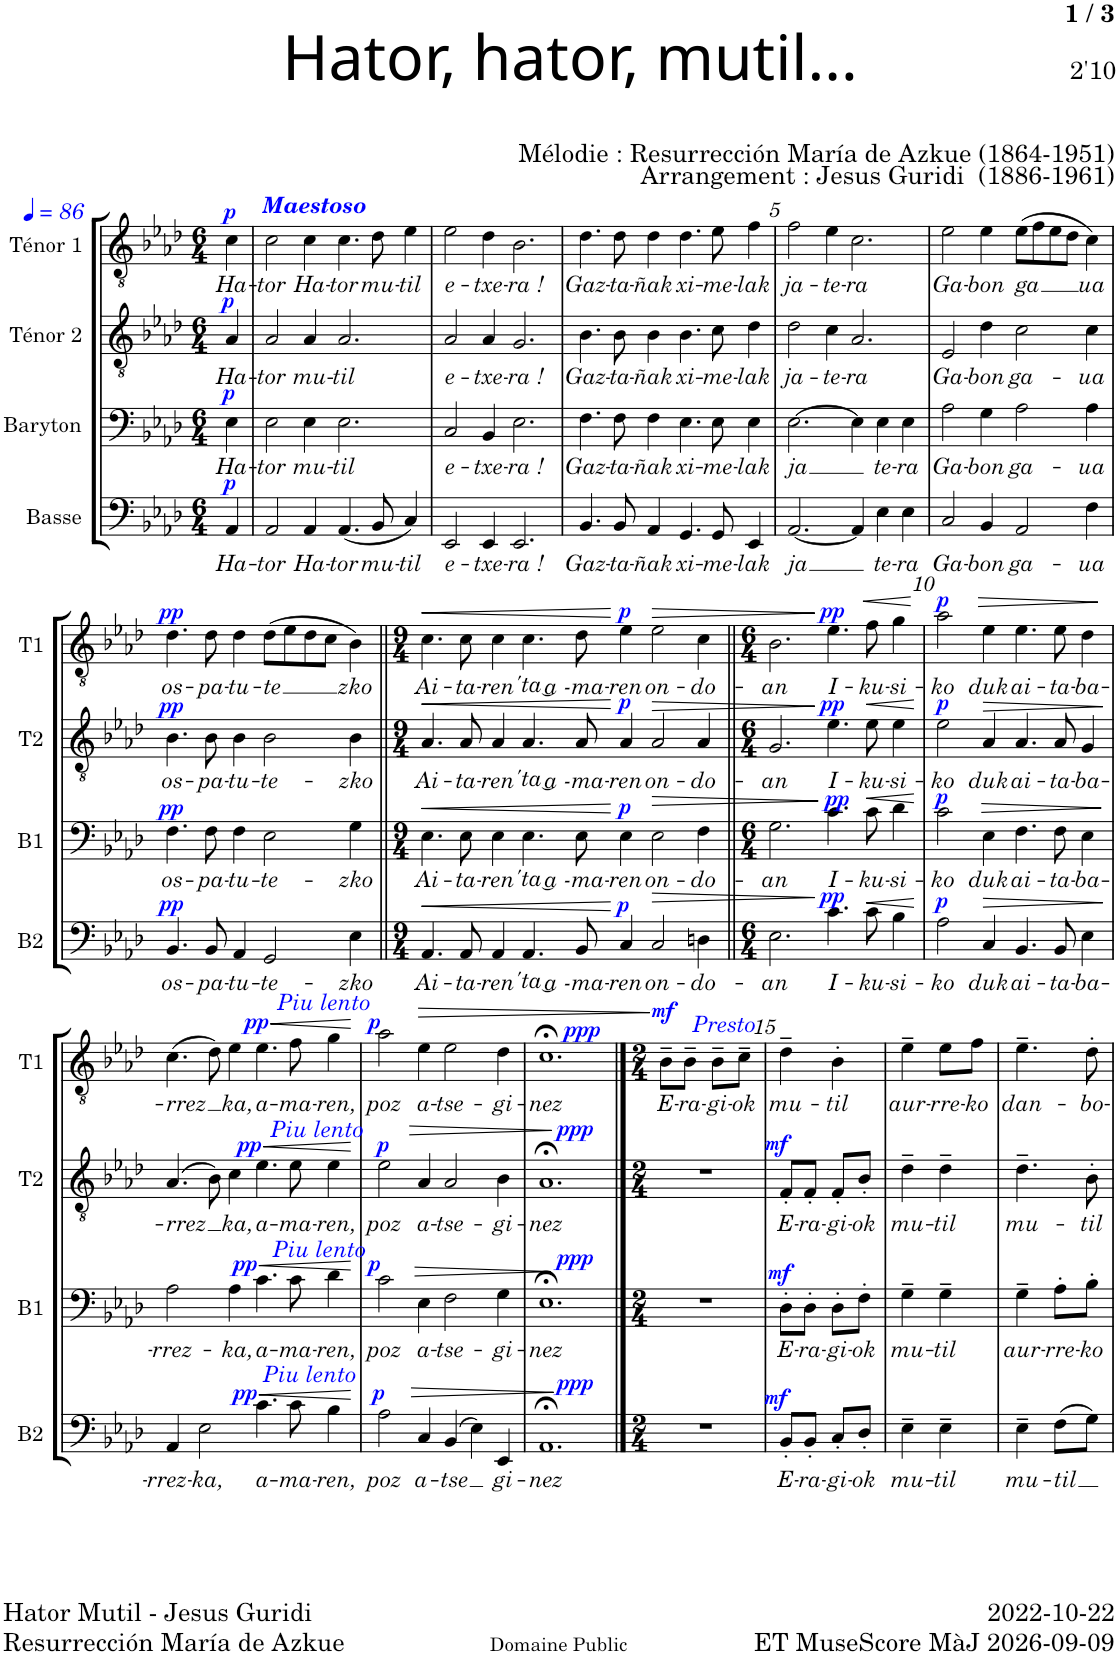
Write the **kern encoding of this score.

**kern	**text	**dynam	**kern	**text	**dynam	**kern	**text	**dynam	**kern	**text	**dynam	**kern
*part5	*part5	*part5	*part4	*part4	*part4	*part3	*part3	*part3	*part2	*part2	*part2	*part1
*staff5	*staff5	*staff5	*staff4	*staff4	*staff4	*staff3	*staff3	*staff3	*staff2	*staff2	*staff2	*staff1
*I"Basse	*	*	*I"Baryton	*	*	*I"Ténor 2	*	*	*I"Ténor 1	*	*	*I"Solo T1
*I'B2	*	*	*I'B1	*	*	*I'T2	*	*	*I'T1	*	*	*I'Solo
*clefF4	*	*	*clefF4	*	*	*clefGv2	*	*	*clefGv2	*	*	*clefGv2
*k[b-e-a-d-]	*	*	*k[b-e-a-d-]	*	*	*k[b-e-a-d-]	*	*	*k[b-e-a-d-]	*	*	*k[b-e-a-d-]
*M6/4	*	*	*M6/4	*	*	*M6/4	*	*	*M6/4	*	*	*M6/4
*MM86	*	*	*MM86	*	*	*MM86	*	*	*MM86	*	*	*MM86
=1	=1	=1	=1	=1	=1	=1	=1	=1	=1	=1	=1	=1
!	!	!	!	!	!	!	!	!	!	!	!	!LO:TX:a:Bi:color=#0000FF:t=Maestoso
!	!LO:LY:b	!LO:DY:a	!	!LO:LY:b	!LO:DY:a	!	!LO:LY:b	!LO:DY:a	!	!LO:LY:b	!LO:DY:a	!
4AA-/	Ha-	p	4E-\	Ha-	p	4A-/	Ha-	p	4c\	Ha-	p	4r
=2	=2	=2	=2	=2	=2	=2	=2	=2	=2	=2	=2	=2
!	!LO:LY:b	!	!	!LO:LY:b	!	!	!LO:LY:b	!	!	!LO:LY:b	!	!
2AA-/	-tor	.	2E-\	-tor	.	2A-/	-tor	.	2c\	-tor	.	1.r
!	!LO:LY:b	!	!	!LO:LY:b	!	!	!LO:LY:b	!	!	!LO:LY:b	!	!
4AA-/	Ha-	.	4E-\	mu-	.	4A-/	mu-	.	4c\	Ha-	.	.
!	!LO:LY:b	!	!	!LO:LY:b	!	!	!LO:LY:b	!	!	!LO:LY:b	!	!
(4.AA-/	-tor	.	2.E-\	-til	.	2.A-/	-til	.	4.c\	-tor	.	.
!	!LO:LY:b	!	!	!	!	!	!	!	!	!LO:LY:b	!	!
8BB-/	mu-	.	.	.	.	.	.	.	8d-\	mu-	.	.
!	!LO:LY:b	!	!	!	!	!	!	!	!	!LO:LY:b	!	!
4C/)	-til	.	.	.	.	.	.	.	4e-\	-til	.	.
=3	=3	=3	=3	=3	=3	=3	=3	=3	=3	=3	=3	=3
!	!LO:LY:b	!	!	!LO:LY:b	!	!	!LO:LY:b	!	!	!LO:LY:b	!	!
2EE-/	e-	.	2C/	e-	.	2A-/	e-	.	2e-\	e-	.	1.r
!	!LO:LY:b	!	!	!LO:LY:b	!	!	!LO:LY:b	!	!	!LO:LY:b	!	!
4EE-/	-txe-	.	4BB-/	-txe-	.	4A-/	-txe-	.	4d-\	-txe-	.	.
!	!LO:LY:b	!	!	!LO:LY:b	!	!	!LO:LY:b	!	!	!LO:LY:b	!	!
2.EE-/	-ra !	.	2.E-\	-ra !	.	2.G/	-ra !	.	2.B-\	-ra !	.	.
=4	=4	=4	=4	=4	=4	=4	=4	=4	=4	=4	=4	=4
!	!LO:LY:b	!	!	!LO:LY:b	!	!	!LO:LY:b	!	!	!LO:LY:b	!	!
4.BB-/	Gaz-	.	4.F\	Gaz-	.	4.B-\	Gaz-	.	4.d-\	Gaz-	.	1.r
!	!LO:LY:b	!	!	!LO:LY:b	!	!	!LO:LY:b	!	!	!LO:LY:b	!	!
8BB-/	-ta-	.	8F\	-ta-	.	8B-\	-ta-	.	8d-\	-ta-	.	.
!	!LO:LY:b	!	!	!LO:LY:b	!	!	!LO:LY:b	!	!	!LO:LY:b	!	!
4AA-/	-ñak	.	4F\	-ñak	.	4B-\	-ñak	.	4d-\	-ñak	.	.
!	!LO:LY:b	!	!	!LO:LY:b	!	!	!LO:LY:b	!	!	!LO:LY:b	!	!
4.GG/	xi-	.	4.E-\	xi-	.	4.B-\	xi-	.	4.d-\	xi-	.	.
!	!LO:LY:b	!	!	!LO:LY:b	!	!	!LO:LY:b	!	!	!LO:LY:b	!	!
8GG/	-me-	.	8E-\	-me-	.	8c\	-me-	.	8e-\	-me-	.	.
!	!LO:LY:b	!	!	!LO:LY:b	!	!	!LO:LY:b	!	!	!LO:LY:b	!	!
4EE-/	-lak	.	4E-\	-lak	.	4d-\	-lak	.	4f\	-lak	.	.
=5	=5	=5	=5	=5	=5	=5	=5	=5	=5	=5	=5	=5
!	!LO:LY:b	!	!	!LO:LY:b	!	!	!LO:LY:b	!	!	!LO:LY:b	!	!
[2.AA-/	-ja	.	[2.E-\	-ja	.	2d-\	ja-	.	2f\	ja-	.	1.r
!	!	!	!	!	!	!	!LO:LY:b	!	!	!LO:LY:b	!	!
.	.	.	.	.	.	4c\	-te-	.	4e-\	-te-	.	.
!	!	!	!	!	!	!	!LO:LY:b	!	!	!LO:LY:b	!	!
4AA-/]	.	.	4E-\]	.	.	2.A-/	-ra	.	2.c\	-ra	.	.
!	!LO:LY:b	!	!	!LO:LY:b	!	!	!	!	!	!	!	!
4E-\	te-	.	4E-\	te-	.	.	.	.	.	.	.	.
!	!LO:LY:b	!	!	!LO:LY:b	!	!	!	!	!	!	!	!
4E-\	-ra	.	4E-\	-ra	.	.	.	.	.	.	.	.
=6	=6	=6	=6	=6	=6	=6	=6	=6	=6	=6	=6	=6
!	!LO:LY:b	!	!	!LO:LY:b	!	!	!LO:LY:b	!	!	!LO:LY:b	!	!
2C/	Ga-	.	2A-\	Ga-	.	2E-/	Ga-	.	2e-\	Ga-	.	1.r
!	!LO:LY:b	!	!	!LO:LY:b	!	!	!LO:LY:b	!	!	!LO:LY:b	!	!
4BB-/	-bon	.	4G\	-bon	.	4d-\	-bon	.	4e-\	-bon	.	.
!	!LO:LY:b	!	!	!LO:LY:b	!	!	!LO:LY:b	!	!	!LO:LY:b	!	!
2AA-/	ga-	.	2A-\	ga-	.	2c\	ga-	.	(8e-\L	ga	.	.
.	.	.	.	.	.	.	.	.	8f\	.	.	.
.	.	.	.	.	.	.	.	.	8e-\	.	.	.
.	.	.	.	.	.	.	.	.	8d-\J	.	.	.
!	!LO:LY:b	!	!	!LO:LY:b	!	!	!LO:LY:b	!	!	!LO:LY:b	!	!
4F\	-ua	.	4A-\	-ua	.	4c\	-ua	.	4c\)	ua	.	.
!!LO:LB:g=z
=7	=7	=7	=7	=7	=7	=7	=7	=7	=7	=7	=7	=7
!	!LO:LY:b	!LO:DY:a	!	!LO:LY:b	!LO:DY:a	!	!LO:LY:b	!LO:DY:a	!	!LO:LY:b	!LO:DY:a	!
4.BB-/	os-	pp	4.F\	os-	pp	4.B-\	os-	pp	4.d-\	os-	pp	1.r
!	!LO:LY:b	!	!	!LO:LY:b	!	!	!LO:LY:b	!	!	!LO:LY:b	!	!
8BB-/	-pa-	.	8F\	-pa-	.	8B-\	-pa-	.	8d-\	-pa-	.	.
!	!LO:LY:b	!	!	!LO:LY:b	!	!	!LO:LY:b	!	!	!LO:LY:b	!	!
4AA-/	-tu-	.	4F\	-tu-	.	4B-\	-tu-	.	4d-\	-tu-	.	.
!	!LO:LY:b	!	!	!LO:LY:b	!	!	!LO:LY:b	!	!	!LO:LY:b	!	!
2GG/	-te-	.	2E-\	-te-	.	2B-\	-te-	.	(8d-\L	-te	.	.
.	.	.	.	.	.	.	.	.	8e-\	.	.	.
.	.	.	.	.	.	.	.	.	8d-\	.	.	.
.	.	.	.	.	.	.	.	.	8c\J	.	.	.
!	!LO:LY:b	!	!	!LO:LY:b	!	!	!LO:LY:b	!	!	!LO:LY:b	!	!
4E-\	-zko	.	4G\	-zko	.	4B-\	-zko	.	4B-\)	zko	.	.
=8||	=8||	=8||	=8||	=8||	=8||	=8||	=8||	=8||	=8||	=8||	=8||	=8||
*M9/4	*	*	*M9/4	*	*	*M9/4	*	*	*M9/4	*	*	*M9/4
!	!LO:LY:b	!LO:HP:b	!	!LO:LY:b	!LO:HP:b	!	!LO:LY:b	!LO:HP:b	!	!LO:LY:b	!LO:HP:b	!
4.AA-/	Ai-	<	4.E-\	Ai-	<	4.A-/	Ai-	<	4.c\	Ai-	<	4%9r
!	!LO:LY:b	!	!	!LO:LY:b	!	!	!LO:LY:b	!	!	!LO:LY:b	!	!
8AA-/	-ta-	.	8E-\	-ta-	.	8A-/	-ta-	.	8c\	-ta-	.	.
!	!LO:LY:b	!	!	!LO:LY:b	!	!	!LO:LY:b	!	!	!LO:LY:b	!	!
4AA-/	-ren	.	4E-\	-ren	.	4A-/	-ren	.	4c\	-ren	.	.
!	!LO:LY:b	!	!	!LO:LY:b	!	!	!LO:LY:b	!	!	!LO:LY:b	!	!
4.AA-/	'ta ͜	.	4.E-\	'ta ͜	.	4.A-/	'ta ͜	.	4.c\	'ta ͜	.	.
!	!LO:LY:b	!	!	!LO:LY:b	!	!	!LO:LY:b	!	!	!LO:LY:b	!	!
8BB-/	a -ma-	.	8E-\	a -ma-	.	8A-/	a -ma-	.	8d-\	a -ma-	.	.
!	!LO:LY:b	!LO:DY:n=1:a	!	!LO:LY:b	!LO:DY:n=1:a	!	!LO:LY:b	!LO:DY:n=1:a	!	!LO:LY:b	!LO:DY:n=1:a	!
4C/	-ren	[ p	4E-\	-ren	[ p	4A-/	-ren	[ p	4e-\	-ren	[ p	.
!	!LO:LY:b	!LO:HP:b	!	!LO:LY:b	!LO:HP:b	!	!LO:LY:b	!LO:HP:b	!	!LO:LY:b	!LO:HP:b	!
2C/	on-	>	2E-\	on-	>	2A-/	on-	>	2e-\	on-	>	.
!	!LO:LY:b	!	!	!LO:LY:b	!	!	!LO:LY:b	!	!	!LO:LY:b	!	!
4Dn\	-do-	.	4F\	-do-	.	4A-/	-do-	.	4c\	-do-	.	.
=9||	=9||	=9||	=9||	=9||	=9||	=9||	=9||	=9||	=9||	=9||	=9||	=9||
*M6/4	*	*	*M6/4	*	*	*M6/4	*	*	*M6/4	*	*	*M6/4
!	!LO:LY:b	!	!	!LO:LY:b	!	!	!LO:LY:b	!	!	!LO:LY:b	!	!
2.E-\	-an	.	2.G\	-an	.	2.G/	-an	.	2.B-\	-an	.	1.r
!	!LO:LY:b	!LO:DY:n=1:a	!	!LO:LY:b	!LO:DY:n=1:a	!	!LO:LY:b	!LO:DY:n=1:a	!	!LO:LY:b	!LO:DY:n=1:a	!
4.c\	I-	] pp	4.c\	I-	] pp	4.e-\	I-	] pp	4.e-\	I-	] pp	.
!	!LO:LY:b	!LO:HP:b	!	!LO:LY:b	!LO:HP:b	!	!LO:LY:b	!LO:HP:b	!	!LO:LY:b	!LO:HP:b	!
8c\	-ku-	<	8c\	-ku-	<	8e-\	-ku-	<	8f\	-ku-	<	.
!	!LO:LY:b	!	!	!LO:LY:b	!	!	!LO:LY:b	!	!	!LO:LY:b	!	!
4B-\	-si-	.	4d-\	-si-	.	4e-\	-si-	.	4g\	-si-	.	.
.	.	[	.	.	[	.	.	[	.	.	[	.
=10	=10	=10	=10	=10	=10	=10	=10	=10	=10	=10	=10	=10
!	!LO:LY:b	!LO:DY:a	!	!LO:LY:b	!LO:DY:a	!	!LO:LY:b	!LO:DY:a	!	!LO:LY:b	!LO:DY:a	!
2A-\	-ko	p	2c\	-ko	p	2e-\	-ko	p	2a-\	-ko	p	1.r
!	!LO:LY:b	!LO:HP:b	!	!LO:LY:b	!LO:HP:b	!	!LO:LY:b	!LO:HP:b	!	!LO:LY:b	!LO:HP:b	!
4C/	duk	>	4E-\	duk	>	4A-/	duk	>	4e-\	duk	>	.
!	!LO:LY:b	!	!	!LO:LY:b	!	!	!LO:LY:b	!	!	!LO:LY:b	!	!
4.BB-/	ai-	.	4.F\	ai-	.	4.A-/	ai-	.	4.e-\	ai-	.	.
!	!LO:LY:b	!	!	!LO:LY:b	!	!	!LO:LY:b	!	!	!LO:LY:b	!	!
8BB-/	-ta-	.	8F\	-ta-	.	8A-/	-ta-	.	8e-\	-ta-	.	.
!	!LO:LY:b	!	!	!LO:LY:b	!	!	!LO:LY:b	!	!	!LO:LY:b	!	!
4E-\	-ba-	.	4E-\	-ba-	.	4G/	-ba-	.	4d-\	-ba-	.	.
.	.	]	.	.	]	.	.	]	.	.	]	.
!!LO:LB:g=z
=11	=11	=11	=11	=11	=11	=11	=11	=11	=11	=11	=11	=11
!	!LO:LY:b	!	!	!LO:LY:b	!	!	!LO:LY:b	!	!	!LO:LY:b	!	!
*	*	*	*	*	*	*	*	*	*	*	*	*^
4AA-/	-rrez-	.	2A-\	-rrez-	.	(4.A-/	-rrez	.	(4.c\	-rrez	.	1.r	1ryy
!	!LO:LY:b	!	!	!	!	!	!	!	!	!	!	!	!
2E-\	-ka,	.	.	.	.	.	.	.	.	.	.	.	.
.	.	.	.	.	.	8B-\)	.	.	8d-\)	.	.	.	.
!	!	!	!	!LO:LY:b	!	!	!LO:LY:b	!	!	!LO:LY:b	!	!	!
.	.	.	4A-\	-ka,	.	4c\	ka,	.	4e-\	ka,	.	.	.
!	!	!	!	!	!	!LO:TX:a:i:color=#0000FF:t=Piu lento	!	!	!	!	!	!	!
!	!	!	!LO:TX:a:i:color=#0000FF:t=Piu lento	!	!	!	!	!	!	!	!	!	!
!LO:TX:a:i:color=#0000FF:t=Piu lento	!	!	!	!	!	!	!	!	!	!	!	!	!
!	!LO:LY:b	!LO:HP:b	!	!LO:LY:b	!LO:HP:b	!	!LO:LY:b	!LO:HP:b	!	!LO:LY:b	!LO:HP:b	!	!
!	!	!LO:DY:n=1:a	!	!	!LO:DY:n=1:a	!	!	!LO:DY:n=1:a	!	!	!LO:DY:n=1:a	!	!
4.c\	a-	< pp	4.c\	a-	< pp	4.e-\	a-	< pp	4.e-\	a-	< pp	.	.
.	.	.	.	.	.	.	.	.	.	.	.	.	4ryy
!	!LO:LY:b	!	!	!LO:LY:b	!	!	!LO:LY:b	!	!	!LO:LY:b	!	!	!
8c\	-ma-	.	8c\	-ma-	.	8e-\	-ma-	.	8f\	-ma-	.	.	.
!	!	!	!	!	!	!	!	!	!	!	!	!	!LO:TX:a:i:color=#0000FF:t=Piu lento
!	!LO:LY:b	!	!	!LO:LY:b	!	!	!LO:LY:b	!	!	!LO:LY:b	!	!	!
4B-\	-ren,	.	4d-\	-ren,	.	4e-\	-ren,	.	4g\	-ren,	.	.	4ryy
.	.	[	.	.	[	.	.	[	.	.	[	.	.
=12	=12	=12	=12	=12	=12	=12	=12	=12	=12	=12	=12	=12	=12
!	!LO:LY:b	!LO:DY:a	!	!LO:LY:b	!LO:DY:a	!	!LO:LY:b	!LO:DY:a	!	!LO:LY:b	!LO:DY:a	!	!
*	*	*	*	*	*	*	*	*	*	*	*	*v	*v
2A-\	poz	p	2c\	poz	p	2e-\	poz	p	2a-\	poz	p	1.r
!	!LO:LY:b	!LO:HP:b	!	!LO:LY:b	!LO:HP:b	!	!LO:LY:b	!LO:HP:b	!	!LO:LY:b	!LO:HP:b	!
4C/	a-	>	4E-\	a-	>	4A-/	a-	>	4e-\	a-	>	.
!	!LO:LY:b	!	!	!LO:LY:b	!	!	!LO:LY:b	!	!	!LO:LY:b	!	!
(4BB-/	-tse	.	2F\	-tse-	.	2A-/	-tse-	.	2e-\	-tse-	.	.
4E-\)	.	.	.	.	.	.	.	.	.	.	.	.
!	!LO:LY:b	!	!	!LO:LY:b	!	!	!LO:LY:b	!	!	!LO:LY:b	!	!
4EE-/	gi-	.	4G\	-gi-	.	4B-\	-gi-	.	4d-\	-gi-	.	.
.	.	.	.	.	.	.	.	]	.	.	.	.
=13	=13	=13	=13	=13	=13	=13	=13	=13	=13	=13	=13	=13
!	!LO:LY:b	!LO:DY:a	!	!LO:LY:b	!LO:DY:a	!	!LO:LY:b	!LO:DY:a	!	!LO:LY:b	!LO:DY:a	!
1.AA-;<	-nez	ppp	1.E-;<	-nez	ppp	1.A-;<	-nez	ppp	1.c;<	-nez	ppp	1.r
.	.	]	.	.	]	.	.	.	.	.	]	.
==14	==14	==14	==14	==14	==14	==14	==14	==14	==14	==14	==14	==14
*M2/4	*	*	*M2/4	*	*	*M2/4	*	*	*M2/4	*	*	*M2/4
!	!	!	!	!	!	!	!	!	!	!	!	!LO:TX:a:i:color=#0000FF:t=Presto
!	!	!	!	!	!	!	!	!	!	!LO:LY:b	!LO:DY:a	!
2r	.	.	2r	.	.	2r	.	.	8B-~\L	E-	mf	2r
!	!	!	!	!	!	!	!	!	!	!LO:LY:b	!	!
.	.	.	.	.	.	.	.	.	8B-~\J	-ra-	.	.
!	!	!	!	!	!	!	!	!	!	!LO:LY:b	!	!
.	.	.	.	.	.	.	.	.	8B-~\L	-gi-	.	.
!	!	!	!	!	!	!	!	!	!	!LO:LY:b	!	!
.	.	.	.	.	.	.	.	.	8c~\J	-ok	.	.
=15	=15	=15	=15	=15	=15	=15	=15	=15	=15	=15	=15	=15
!	!LO:LY:b	!LO:DY:a	!	!LO:LY:b	!LO:DY:a	!	!LO:LY:b	!LO:DY:a	!	!LO:LY:b	!	!
8BB-'/L	E-	mf	8D-'\L	E-	mf	8F'/L	E-	mf	4d-~\	mu-	.	2r
!	!LO:LY:b	!	!	!LO:LY:b	!	!	!LO:LY:b	!	!	!	!	!
8BB-'/J	-ra-	.	8D-'\J	-ra-	.	8F'/J	-ra-	.	.	.	.	.
!	!LO:LY:b	!	!	!LO:LY:b	!	!	!LO:LY:b	!	!	!LO:LY:b	!	!
8C'/L	-gi-	.	8D-'\L	-gi-	.	8F'/L	-gi-	.	4B-'\	-til	.	.
!	!LO:LY:b	!	!	!LO:LY:b	!	!	!LO:LY:b	!	!	!	!	!
8D-'/J	-ok	.	8F'\J	-ok	.	8B-'/J	-ok	.	.	.	.	.
=16	=16	=16	=16	=16	=16	=16	=16	=16	=16	=16	=16	=16
!	!LO:LY:b	!	!	!LO:LY:b	!	!	!LO:LY:b	!	!	!LO:LY:b	!	!
4E-~\	mu-	.	4G~\	mu-	.	4d-~\	mu-	.	4e-~\	aur-	.	2r
!	!LO:LY:b	!	!	!LO:LY:b	!	!	!LO:LY:b	!	!	!LO:LY:b	!	!
4E-~\	-til	.	4G~\	-til	.	4d-~\	-til	.	8e-\L	-rre-	.	.
!	!	!	!	!	!	!	!	!	!	!LO:LY:b	!	!
.	.	.	.	.	.	.	.	.	8f\J	-ko	.	.
=17	=17	=17	=17	=17	=17	=17	=17	=17	=17	=17	=17	=17
!	!LO:LY:b	!	!	!LO:LY:b	!	!	!LO:LY:b	!	!	!LO:LY:b	!	!
4E-~\	mu-	.	4G~\	aur-	.	4.d-~\	mu-	.	4.e-~\	dan-	.	2r
!	!LO:LY:b	!	!	!LO:LY:b	!	!	!	!	!	!	!	!
(8F\L	-til	.	8A-'\L	-rre-	.	.	.	.	.	.	.	.
!	!	!	!	!LO:LY:b	!	!	!LO:LY:b	!	!	!LO:LY:b	!	!
8G\J)	.	.	8B-'\J	-ko	.	8B-'\	-til	.	8d-'\	-bo-	.	.
=	=	=	=	=	=	=	=	=	=	=	=	=
*-	*-	*-	*-	*-	*-	*-	*-	*-	*-	*-	*-	*-
